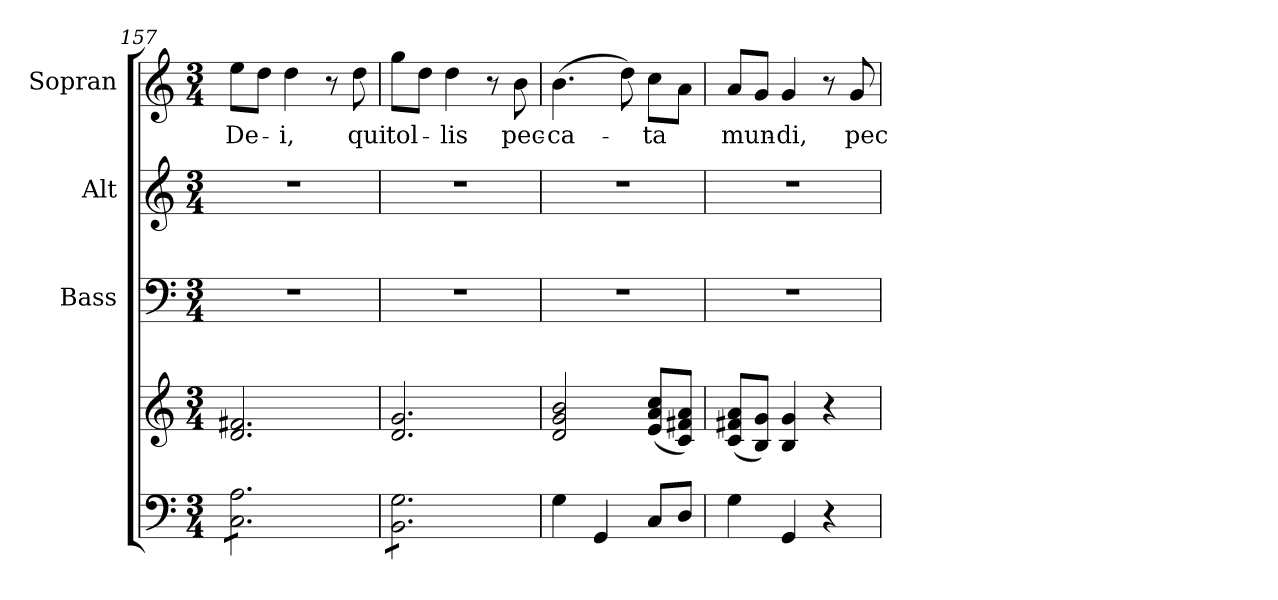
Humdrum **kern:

**kern	**kern	**kern	**kern	**kern	**text
*part4	*part4	*part3	*part2	*part1	*part1
*staff5	*staff4	*staff3	*staff2	*staff1	*staff1
*	*	*I"Bass	*I"Alt	*I"Sopran	*
*	*	*I'B.	*I'A.	*I'S.	*
*clefF4	*clefG2	*clefF4	*clefG2	*clefG2	*
*k[]	*k[]	*k[]	*k[]	*k[]	*
*C:	*C:	*C:	*C:	*C:	*
*M3/4	*M3/4	*M3/4	*M3/4	*M3/4	*
=157	=157	=157	=157	=157	=157
!	!	!	!	!	!LO:LY:b
*tremolo	*	*	*	*	*
8C\ 8A\L	2.d/ 2.f#X/	2.r	2.r	8ee\L	De-
8C\ 8A\	.	.	.	8dd\J	.
!	!	!	!	!	!LO:LY:b
8C\ 8A\	.	.	.	4dd\	-i,
8C\ 8A\	.	.	.	.	.
8C\ 8A\	.	.	.	8r	.
!	!	!	!	!	!LO:LY:b
8C\ 8A\J	.	.	.	8dd\	qui
!!LO:LB:g=z
=158	=158	=158	=158	=158	=158
!	!	!	!	!	!LO:LY:b
8BB\ 8G\L	2.d/ 2.g/	2.r	2.r	8gg\L	tol-
8BB\ 8G\	.	.	.	8dd\J	.
!	!	!	!	!	!LO:LY:b
8BB\ 8G\	.	.	.	4dd\	-lis
8BB\ 8G\	.	.	.	.	.
8BB\ 8G\	.	.	.	8r	.
!	!	!	!	!	!LO:LY:b
8BB\ 8G\J	.	.	.	8b\	pec-
*Xtremolo	*	*	*	*	*
=159	=159	=159	=159	=159	=159
!	!	!	!	!	!LO:LY:b
4G\	2d/ 2g/ 2b/	2.r	2.r	(>4.b\	-ca-
4GG/	.	.	.	.	.
.	.	.	.	8dd\)	.
!	!	!	!	!	!LO:LY:b
8C/L	(<8e/ 8a/ 8cc/L	.	.	8cc\L	-ta
8D/J	8c/ 8f#X/ 8a/J)	.	.	8a\J	.
=160	=160	=160	=160	=160	=160
!	!	!	!	!	!LO:LY:b
4G\	(<8c/ 8f#X/ 8a/L	2.r	2.r	8a/L	mun-
.	8B/ 8g/J)	.	.	8g/J	.
!	!	!	!	!	!LO:LY:b
4GG/	4B/ 4g/	.	.	4g/	-di,
4r	4r	.	.	8r	.
!	!	!	!	!	!LO:LY:b
.	.	.	.	8g/	pec-
=	=	=	=	=	=
*-	*-	*-	*-	*-	*-
